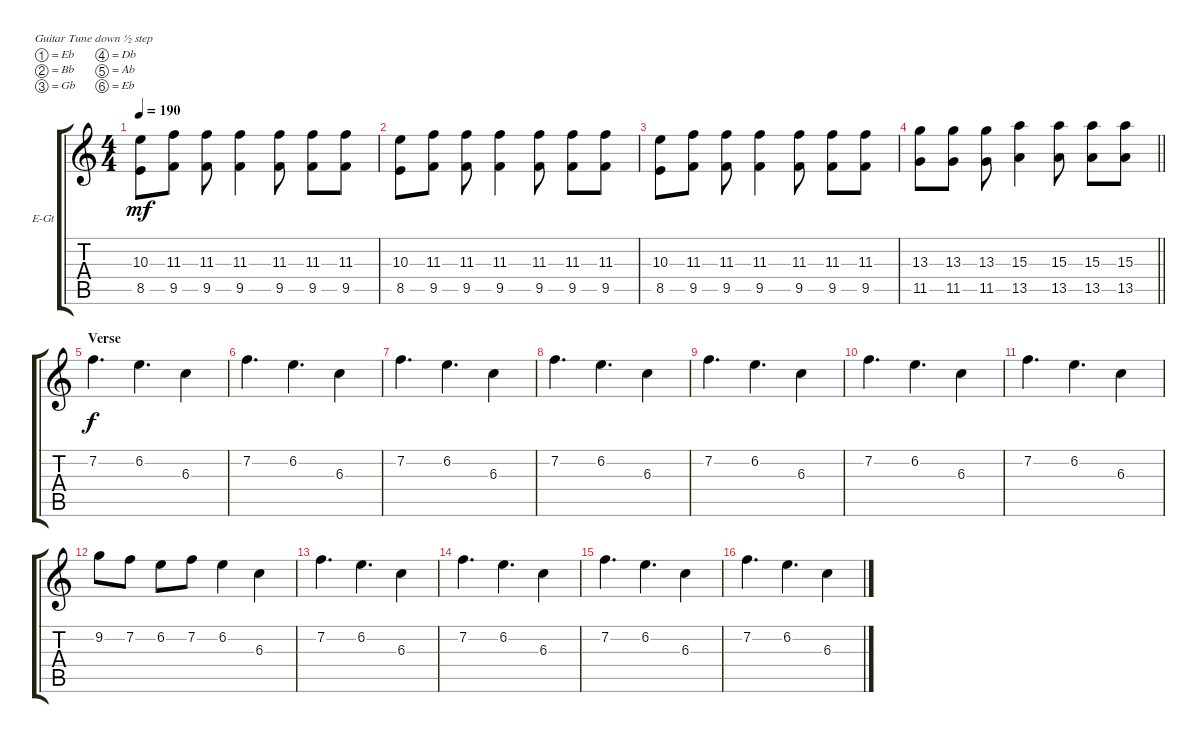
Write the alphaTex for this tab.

\bracketExtendMode groupsimilarinstruments
\firstSystemTrackNameOrientation horizontal
\otherSystemsTrackNameOrientation horizontal
\track ("Guitar2" "E-Gt") {instrument distortionguitar}
\staff {score tabs}
\tuning (Eb4 Bb3 Gb3 Db3 Ab2 Eb2)
\ts (4 4)
\tempo 190
\clef g2
\ks c
(10.3 8.5).8{dy mf} (11.3 9.5).8 (11.3 9.5).8 (11.3 9.5).4 (11.3 9.5).8 (11.3 9.5).8 (11.3 9.5).8 |
(10.3 8.5).8 (11.3 9.5).8 (11.3 9.5).8 (11.3 9.5).4 (11.3 9.5).8 (11.3 9.5).8 (11.3 9.5).8 |
(10.3 8.5).8 (11.3 9.5).8 (11.3 9.5).8 (11.3 9.5).4 (11.3 9.5).8 (11.3 9.5).8 (11.3 9.5).8 |
\barLineRight lightlight
(13.3 11.5).8 (13.3 11.5).8 (13.3 11.5).8 (15.3 13.5).4 (15.3 13.5).8 (15.3 13.5).8 (15.3 13.5).8 |
\section ("" "Verse")
7.2.4{d dy f} 6.2.4{d} 6.3.4 |
7.2.4{d} 6.2.4{d} 6.3.4 |
7.2.4{d} 6.2.4{d} 6.3.4 |
7.2.4{d} 6.2.4{d} 6.3.4 |
7.2.4{d} 6.2.4{d} 6.3.4 |
7.2.4{d} 6.2.4{d} 6.3.4 |
7.2.4{d} 6.2.4{d} 6.3.4 |
9.2.8 7.2.8 6.2.8 7.2.8 6.2.4 6.3.4 |
7.2.4{d} 6.2.4{d} 6.3.4 |
7.2.4{d} 6.2.4{d} 6.3.4 |
7.2.4{d} 6.2.4{d} 6.3.4 |
7.2.4{d} 6.2.4{d} 6.3.4
